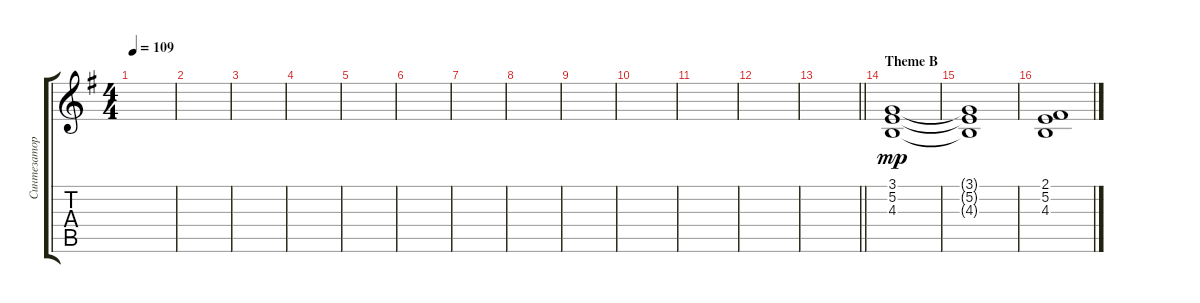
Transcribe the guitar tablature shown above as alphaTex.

\track ("Синтезатор" "Синтезатор") {instrument stringensemble1}
\staff {score tabs}
\tuning (E4 B3 G3 D3 A2 E2) {hide}
\ts (4 4)
\tempo 109
\clef g2
\ks eminor
|
|
|
|
|
|
|
|
|
|
|
|
\barLineRight lightlight
|
\section ("" "Theme B")
(3.1 5.2 4.3).1{dy mp} |
(3.1{t} 5.2{t} 4.3{t}).1 |
(2.1 5.2 4.3).1
